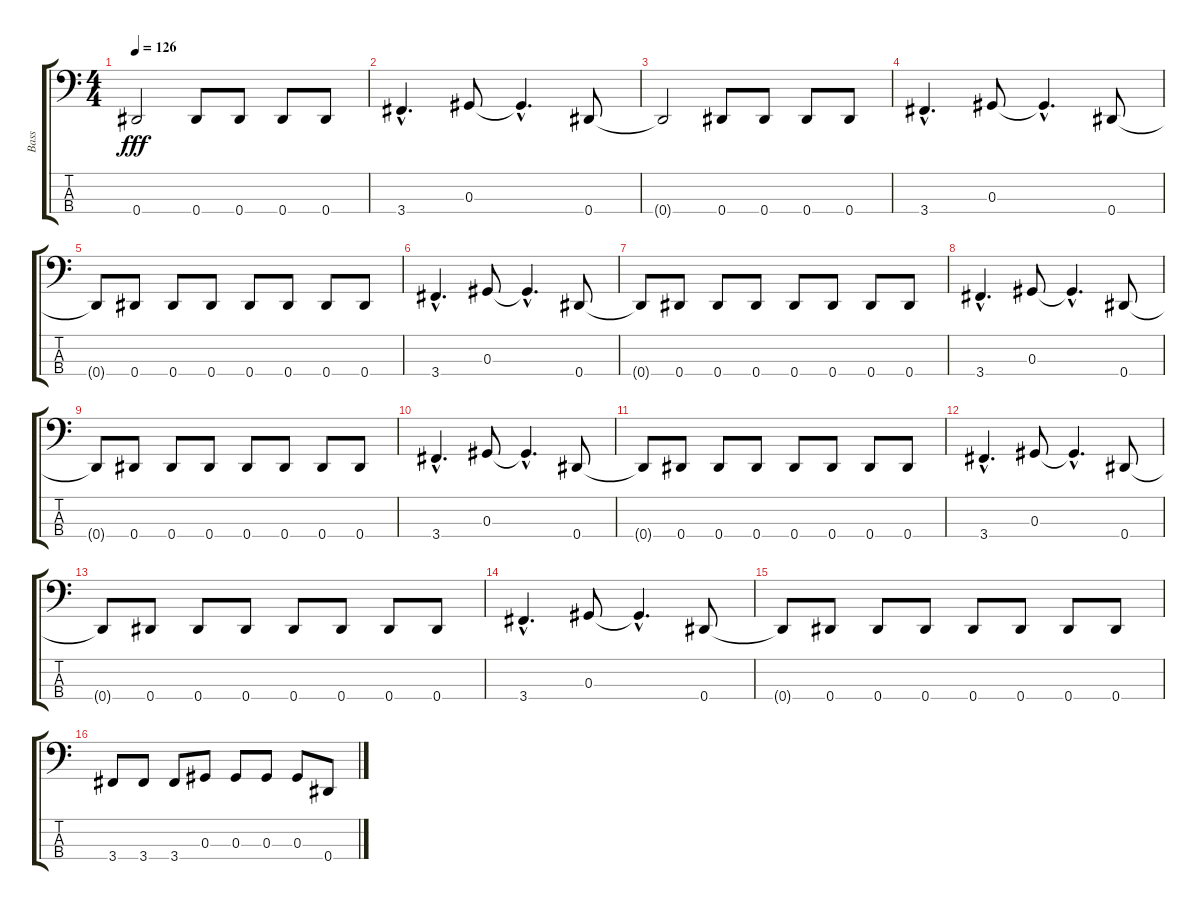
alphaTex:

\track ("Bass" "Bass") {instrument electricbasspick}
\staff {score tabs}
\tuning (Gb2 Db2 Ab1 Eb1) {hide}
\ts (4 4)
\tempo 126
\clef f4
\ks c
0.4{t}.2{dy fff} 0.4.8 0.4.8 0.4.8 0.4.8 |
3.4{hac}.4{d} 0.3.8 0.3{hac t}.4{d} 0.4.8 |
0.4{t}.2 0.4.8 0.4.8 0.4.8 0.4.8 |
3.4{hac}.4{d} 0.3.8 0.3{hac t}.4{d} 0.4.8 |
0.4{t}.8 0.4.8 0.4.8 0.4.8 0.4.8 0.4.8 0.4.8 0.4.8 |
3.4{hac}.4{d} 0.3.8 0.3{hac t}.4{d} 0.4.8 |
0.4{t}.8 0.4.8 0.4.8 0.4.8 0.4.8 0.4.8 0.4.8 0.4.8 |
3.4{hac}.4{d} 0.3.8 0.3{hac t}.4{d} 0.4.8 |
0.4{t}.8 0.4.8 0.4.8 0.4.8 0.4.8 0.4.8 0.4.8 0.4.8 |
3.4{hac}.4{d} 0.3.8 0.3{hac t}.4{d} 0.4.8 |
0.4{t}.8 0.4.8 0.4.8 0.4.8 0.4.8 0.4.8 0.4.8 0.4.8 |
3.4{hac}.4{d} 0.3.8 0.3{hac t}.4{d} 0.4.8 |
0.4{t}.8 0.4.8 0.4.8 0.4.8 0.4.8 0.4.8 0.4.8 0.4.8 |
3.4{hac}.4{d} 0.3.8 0.3{hac t}.4{d} 0.4.8 |
0.4{t}.8 0.4.8 0.4.8 0.4.8 0.4.8 0.4.8 0.4.8 0.4.8 |
3.4.8 3.4.8 3.4.8 0.3.8 0.3.8 0.3.8 0.3.8 0.4.8
